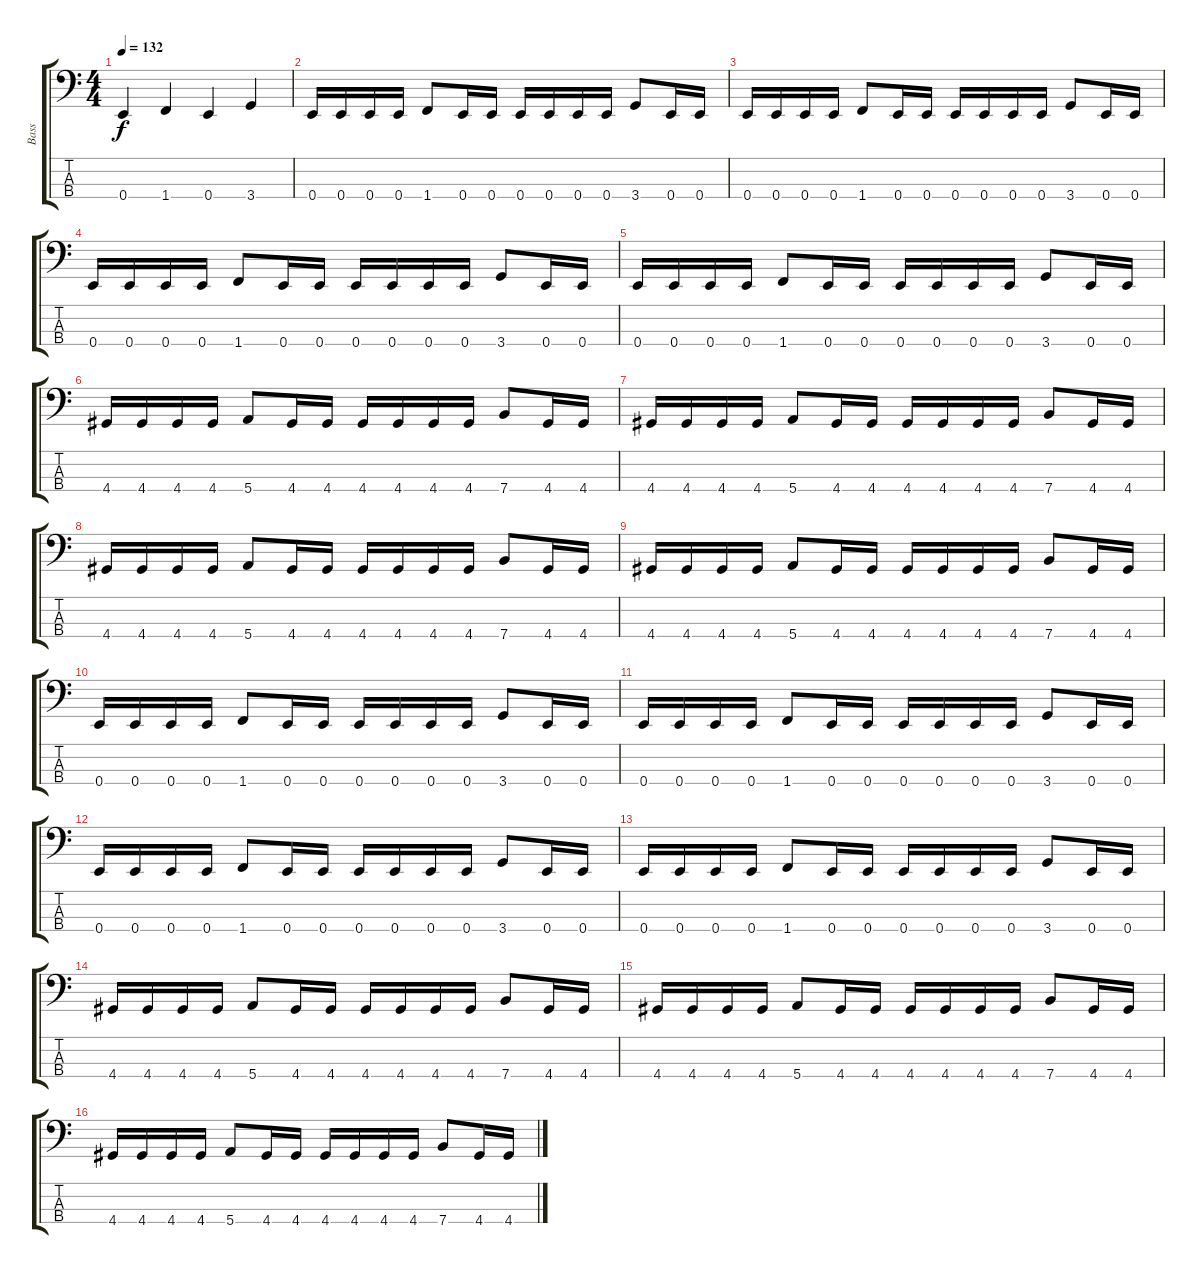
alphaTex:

\track ("Bass" "Bass") {instrument electricbassfinger}
\staff {score tabs}
\tuning (G2 D2 A1 E1) {hide}
\ts (4 4)
\tempo 132
\clef f4
\ks c
0.4.4{dy f instrument electricbassfinger} 1.4.4 0.4.4 3.4.4 |
0.4.16 0.4.16 0.4.16 0.4.16 1.4.8 0.4.16 0.4.16 0.4.16 0.4.16 0.4.16 0.4.16 3.4.8 0.4.16 0.4.16 |
0.4.16 0.4.16 0.4.16 0.4.16 1.4.8 0.4.16 0.4.16 0.4.16 0.4.16 0.4.16 0.4.16 3.4.8 0.4.16 0.4.16 |
0.4.16 0.4.16 0.4.16 0.4.16 1.4.8 0.4.16 0.4.16 0.4.16 0.4.16 0.4.16 0.4.16 3.4.8 0.4.16 0.4.16 |
0.4.16 0.4.16 0.4.16 0.4.16 1.4.8 0.4.16 0.4.16 0.4.16 0.4.16 0.4.16 0.4.16 3.4.8 0.4.16 0.4.16 |
4.4.16 4.4.16 4.4.16 4.4.16 5.4.8 4.4.16 4.4.16 4.4.16 4.4.16 4.4.16 4.4.16 7.4.8 4.4.16 4.4.16 |
4.4.16 4.4.16 4.4.16 4.4.16 5.4.8 4.4.16 4.4.16 4.4.16 4.4.16 4.4.16 4.4.16 7.4.8 4.4.16 4.4.16 |
4.4.16 4.4.16 4.4.16 4.4.16 5.4.8 4.4.16 4.4.16 4.4.16 4.4.16 4.4.16 4.4.16 7.4.8 4.4.16 4.4.16 |
4.4.16 4.4.16 4.4.16 4.4.16 5.4.8 4.4.16 4.4.16 4.4.16 4.4.16 4.4.16 4.4.16 7.4.8 4.4.16 4.4.16 |
0.4.16 0.4.16 0.4.16 0.4.16 1.4.8 0.4.16 0.4.16 0.4.16 0.4.16 0.4.16 0.4.16 3.4.8 0.4.16 0.4.16 |
0.4.16 0.4.16 0.4.16 0.4.16 1.4.8 0.4.16 0.4.16 0.4.16 0.4.16 0.4.16 0.4.16 3.4.8 0.4.16 0.4.16 |
0.4.16 0.4.16 0.4.16 0.4.16 1.4.8 0.4.16 0.4.16 0.4.16 0.4.16 0.4.16 0.4.16 3.4.8 0.4.16 0.4.16 |
0.4.16 0.4.16 0.4.16 0.4.16 1.4.8 0.4.16 0.4.16 0.4.16 0.4.16 0.4.16 0.4.16 3.4.8 0.4.16 0.4.16 |
4.4.16 4.4.16 4.4.16 4.4.16 5.4.8 4.4.16 4.4.16 4.4.16 4.4.16 4.4.16 4.4.16 7.4.8 4.4.16 4.4.16 |
4.4.16 4.4.16 4.4.16 4.4.16 5.4.8 4.4.16 4.4.16 4.4.16 4.4.16 4.4.16 4.4.16 7.4.8 4.4.16 4.4.16 |
4.4.16 4.4.16 4.4.16 4.4.16 5.4.8 4.4.16 4.4.16 4.4.16 4.4.16 4.4.16 4.4.16 7.4.8 4.4.16 4.4.16
